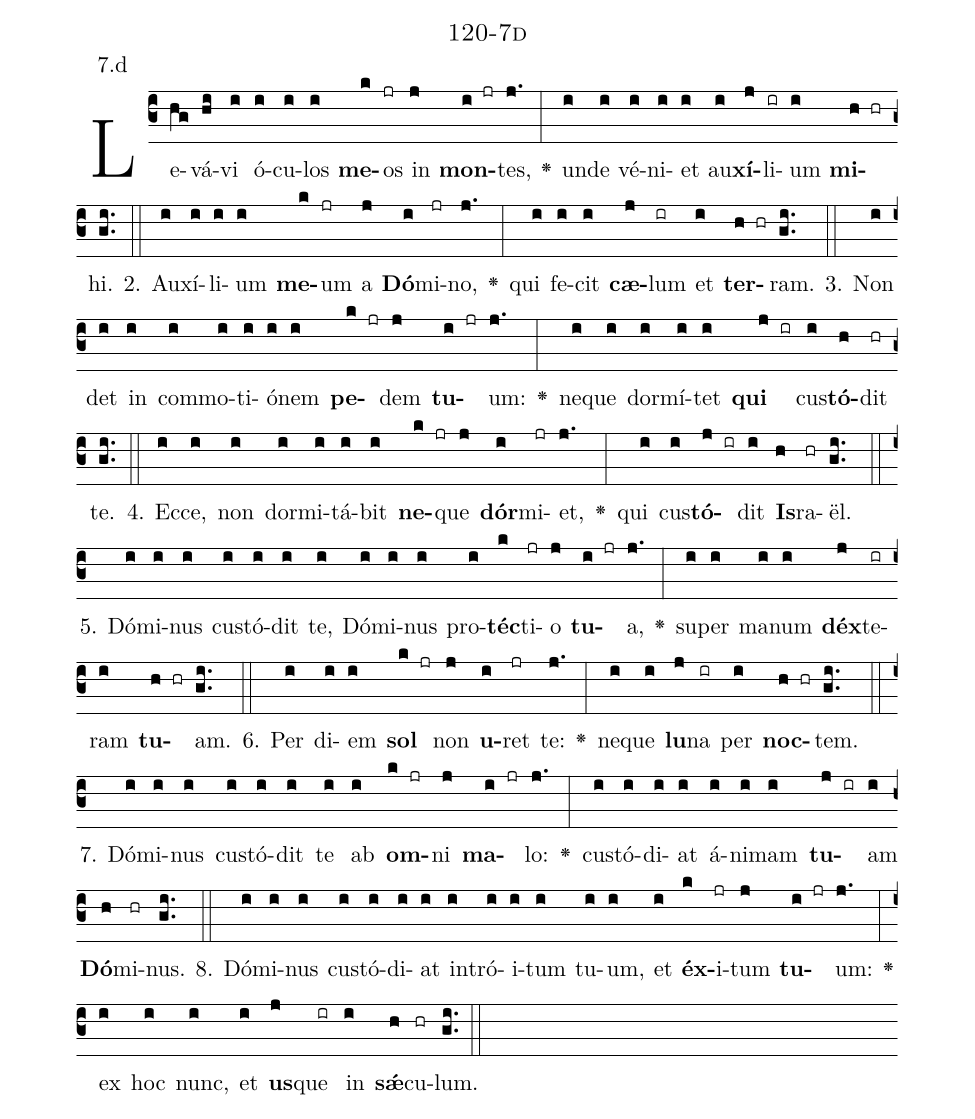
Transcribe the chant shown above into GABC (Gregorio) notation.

name: 120-7d;
annotation: 7.d;
%%
(c3)Le(hg)vá(hi)vi(i) ó(i)cu(i)los(i) <b>me</b>(k)os(jr) in(j) <b>mon</b>(i jr)tes,(j.) <v>\greheightstar</v>(:) un(i)de(i) vé(i)ni(i)et(i) au(i)<b>xí</b>(j)li(ir)um(i) <b>mi</b>(h hr)hi.(gi..) (::)
2. Au(i)xí(i)li(i)um(i) <b>me</b>(k)um(jr) a(j) <b>Dó</b>(i)mi(jr)no,(j.) <v>\greheightstar</v>(:) qui(i) fe(i)cit(i) <b>cæ</b>(j)lum(ir) et(i) <b>ter</b>(h hr)ram.(gi..) (::)
3. Non(i) det(i) in(i) com(i)mo(i)ti(i)ó(i)nem(i) <b>pe</b>(k jr)dem(j) <b>tu</b>(i jr)um:(j.) <v>\greheightstar</v>(:) ne(i)que(i) dor(i)mí(i)tet(i) <b>qui</b>(j ir) cus(i)<b>tó</b>(h)dit(hr) te.(gi..) (::)
4. Ec(i)ce,(i) non(i) dor(i)mi(i)tá(i)bit(i) <b>ne</b>(k jr)que(j) <b>dór</b>(i)mi(jr)et,(j.) <v>\greheightstar</v>(:) qui(i) cus(i)<b>tó</b>(j ir)dit(i) <b>Is</b>(h)ra(hr)ël.(gi..) (::)
5. Dó(i)mi(i)nus(i) cus(i)tó(i)dit(i) te,(i) Dó(i)mi(i)nus(i) pro(i)<b>téc</b>(k)ti(jr)o(j) <b>tu</b>(i jr)a,(j.) <v>\greheightstar</v>(:) su(i)per(i) ma(i)num(i) <b>déx</b>(j)te(ir)ram(i) <b>tu</b>(h hr)am.(gi..) (::)
6. Per(i) di(i)em(i) <b>sol</b>(k jr) non(j) <b>u</b>(i)ret(jr) te:(j.) <v>\greheightstar</v>(:) ne(i)que(i) <b>lu</b>(j)na(ir) per(i) <b>noc</b>(h hr)tem.(gi..) (::)
7. Dó(i)mi(i)nus(i) cus(i)tó(i)dit(i) te(i) ab(i) <b>om</b>(k jr)ni(j) <b>ma</b>(i jr)lo:(j.) <v>\greheightstar</v>(:) cus(i)tó(i)di(i)at(i) á(i)ni(i)mam(i) <b>tu</b>(j ir)am(i) <b>Dó</b>(h)mi(hr)nus.(gi..) (::)
8. Dó(i)mi(i)nus(i) cus(i)tó(i)di(i)at(i) in(i)tró(i)i(i)tum(i) tu(i)um,(i) et(i) <b>éx</b>(k)i(jr)tum(j) <b>tu</b>(i jr)um:(j.) <v>\greheightstar</v>(:) ex(i) hoc(i) nunc,(i) et(i) <b>us</b>(j)que(ir) in(i) <b>sǽ</b>(h)cu(hr)lum.(gi..) (::)
